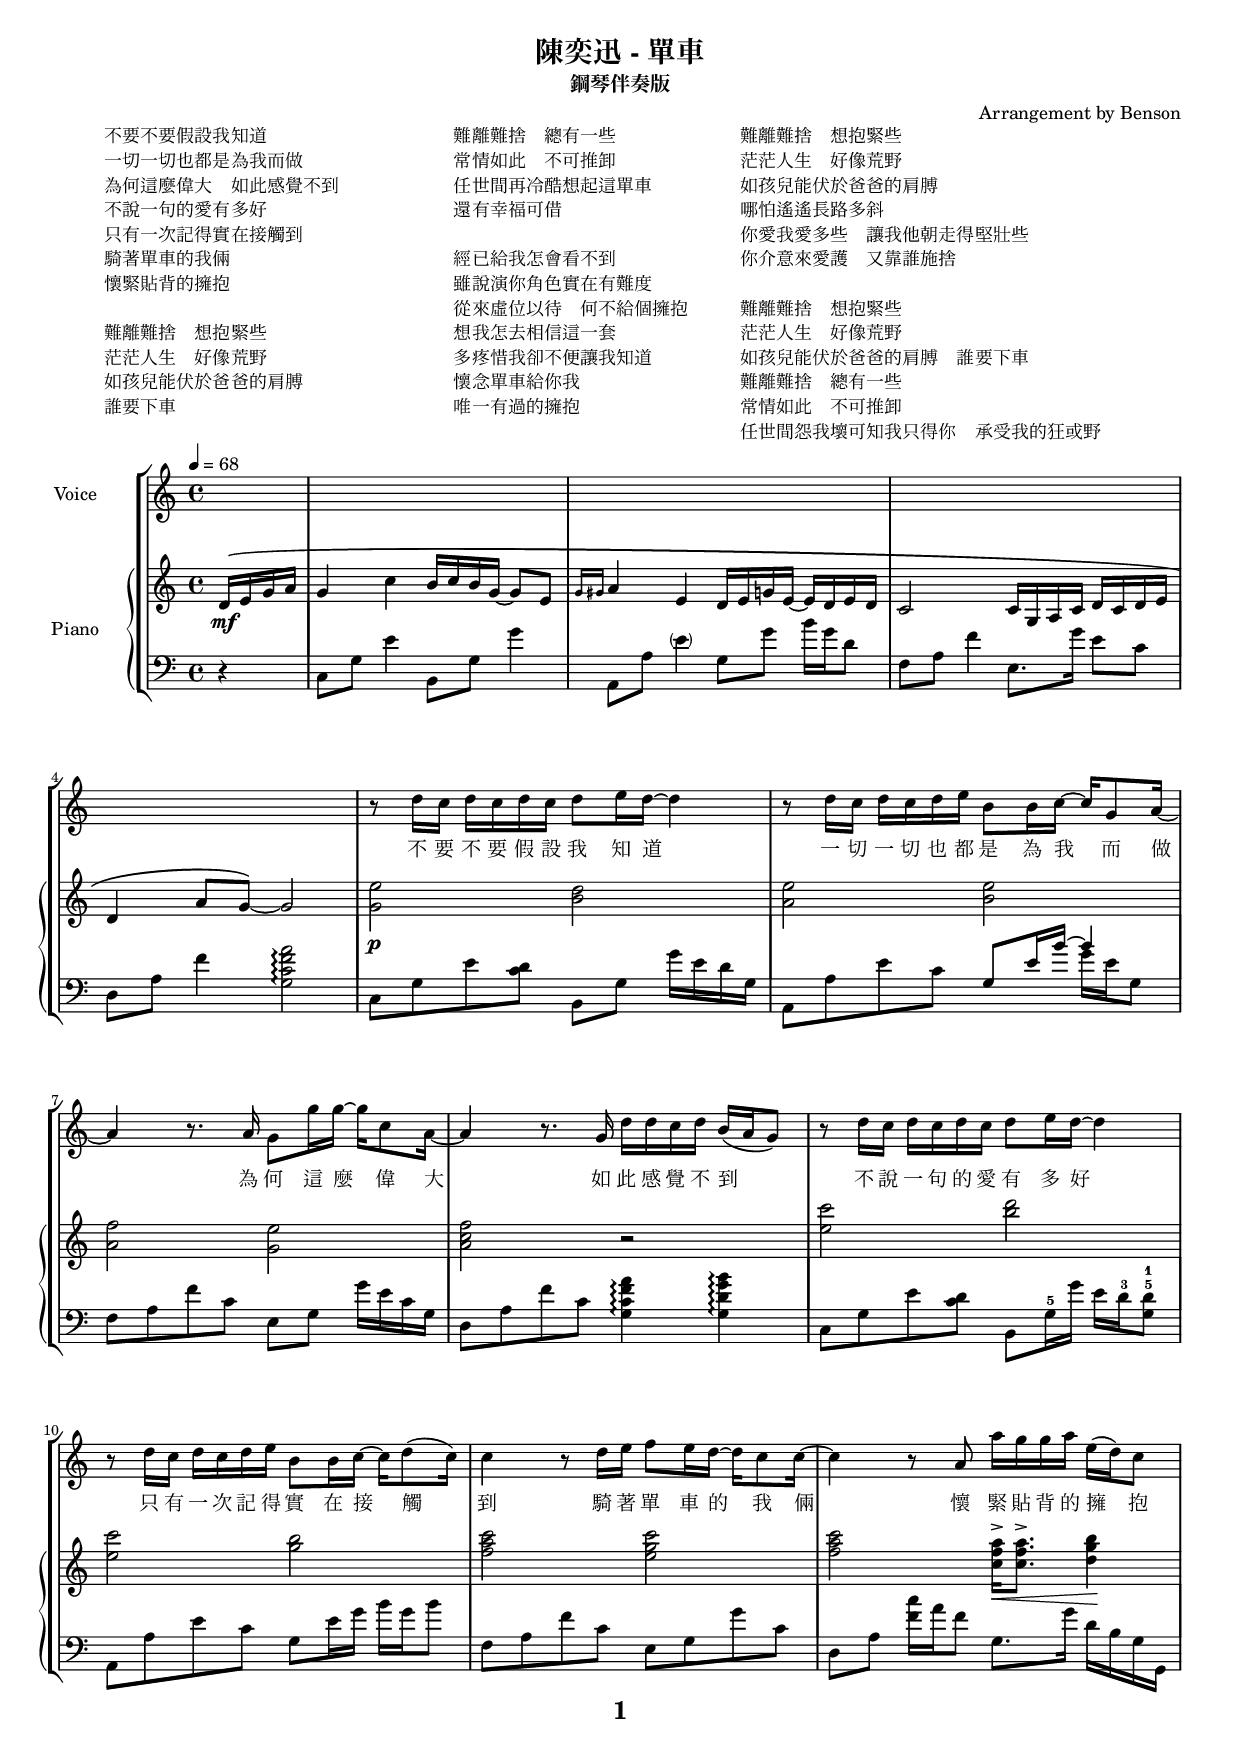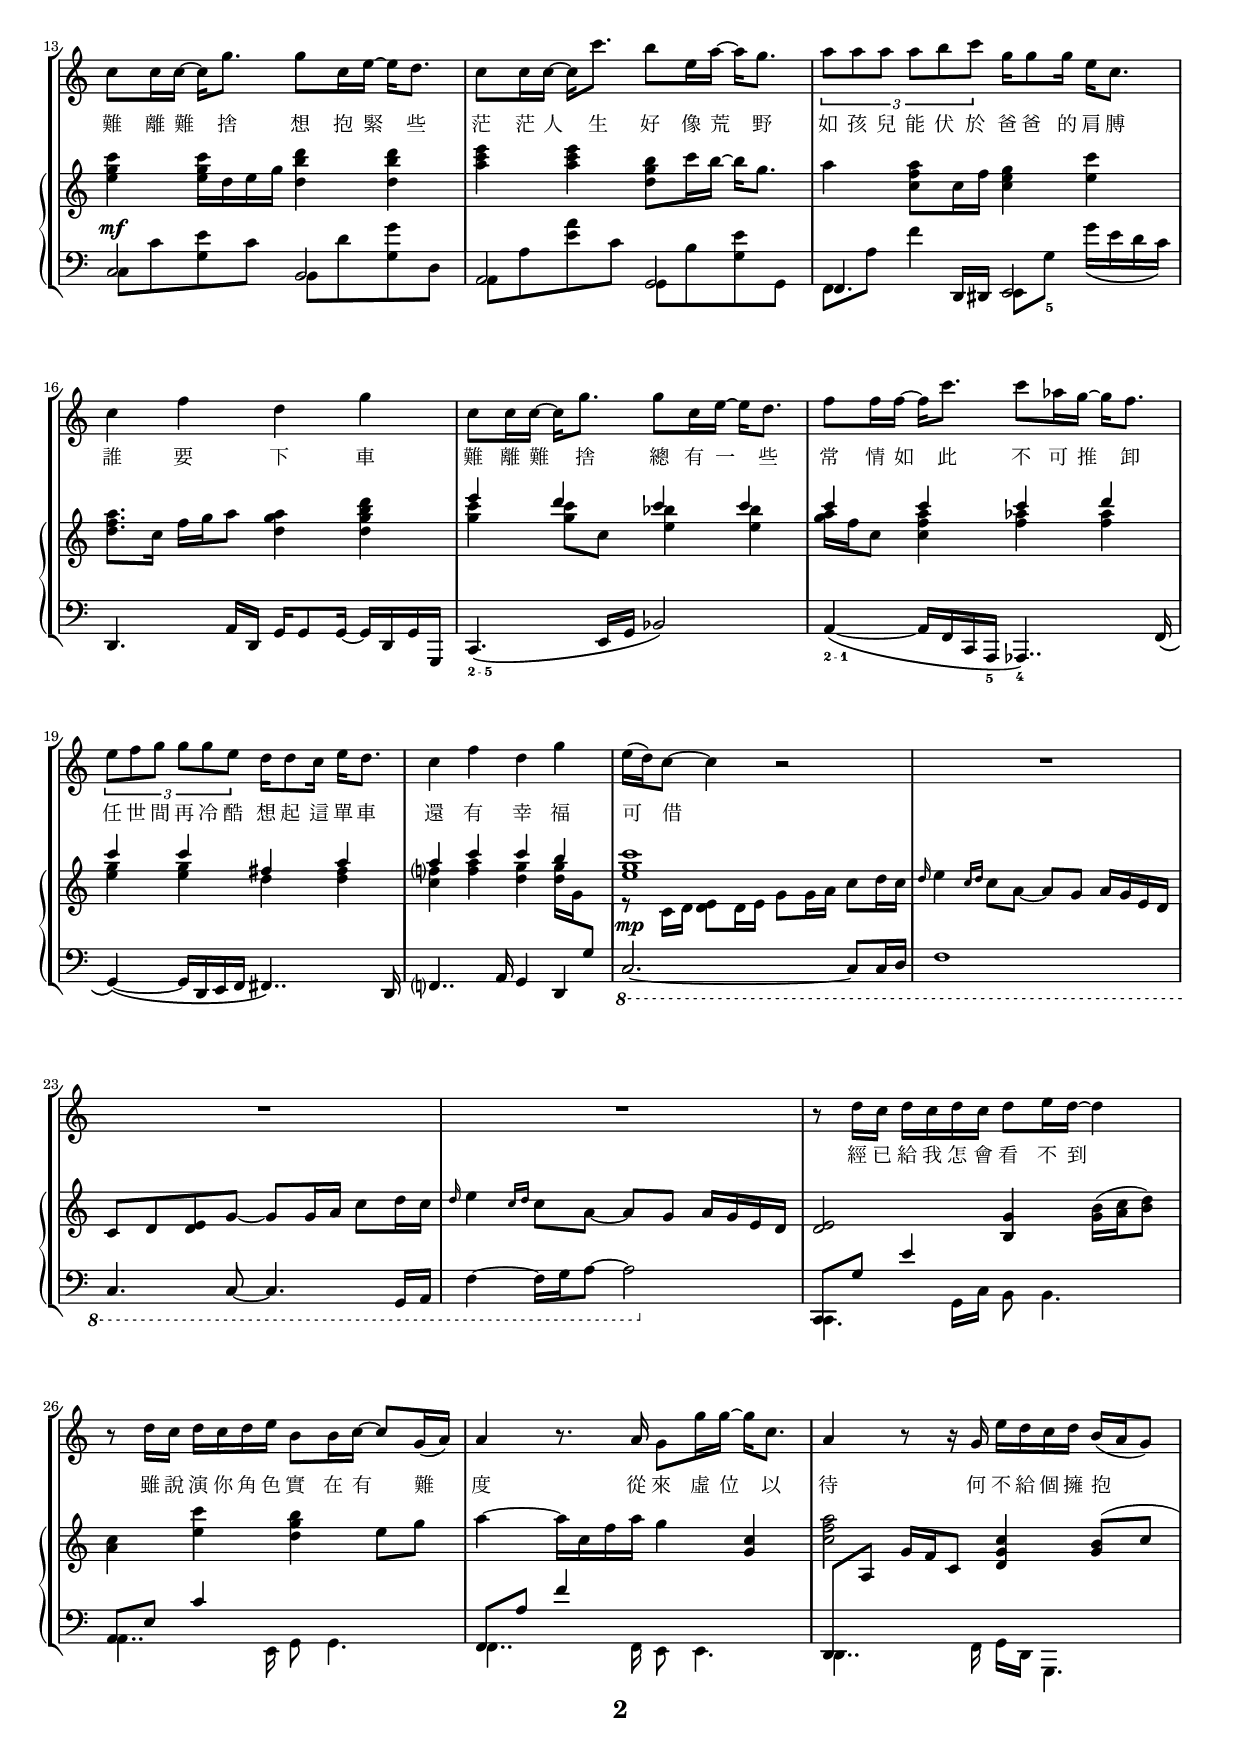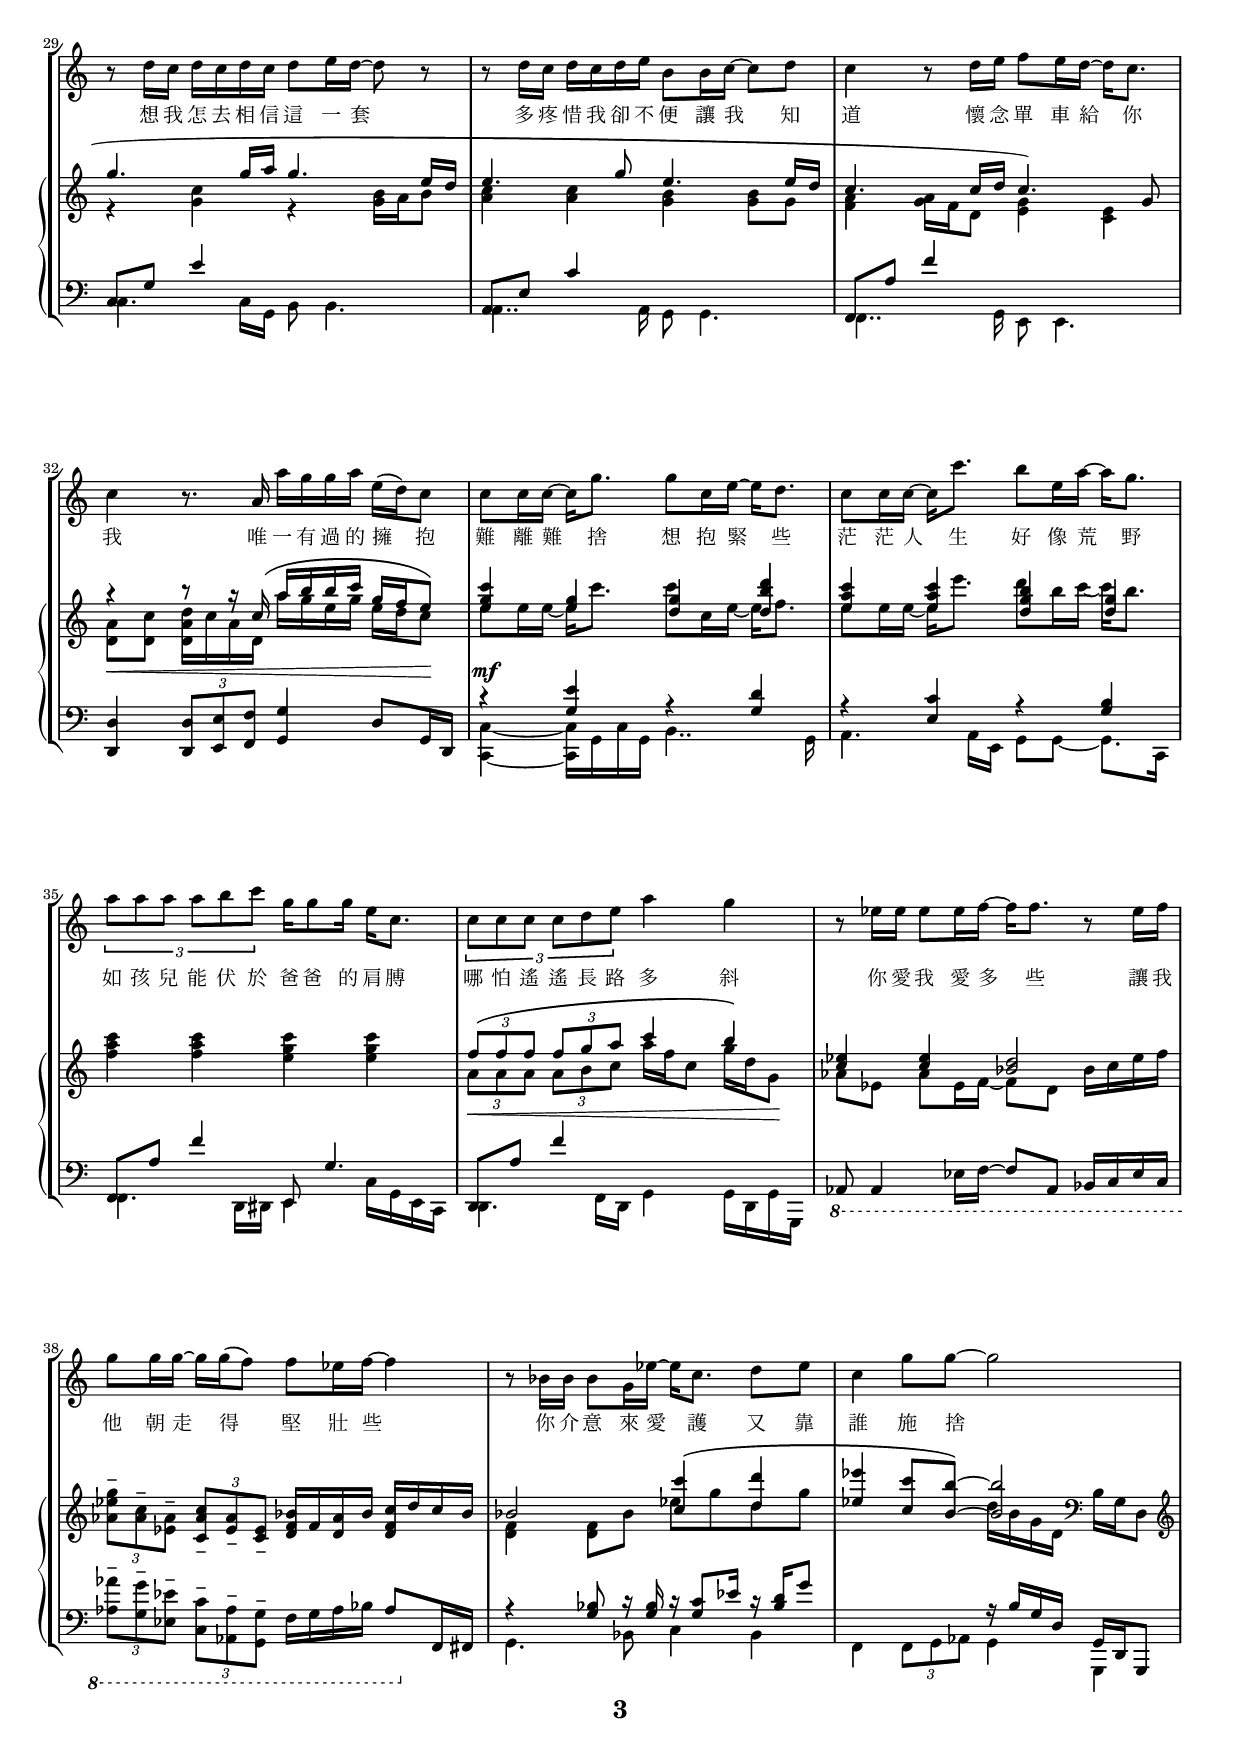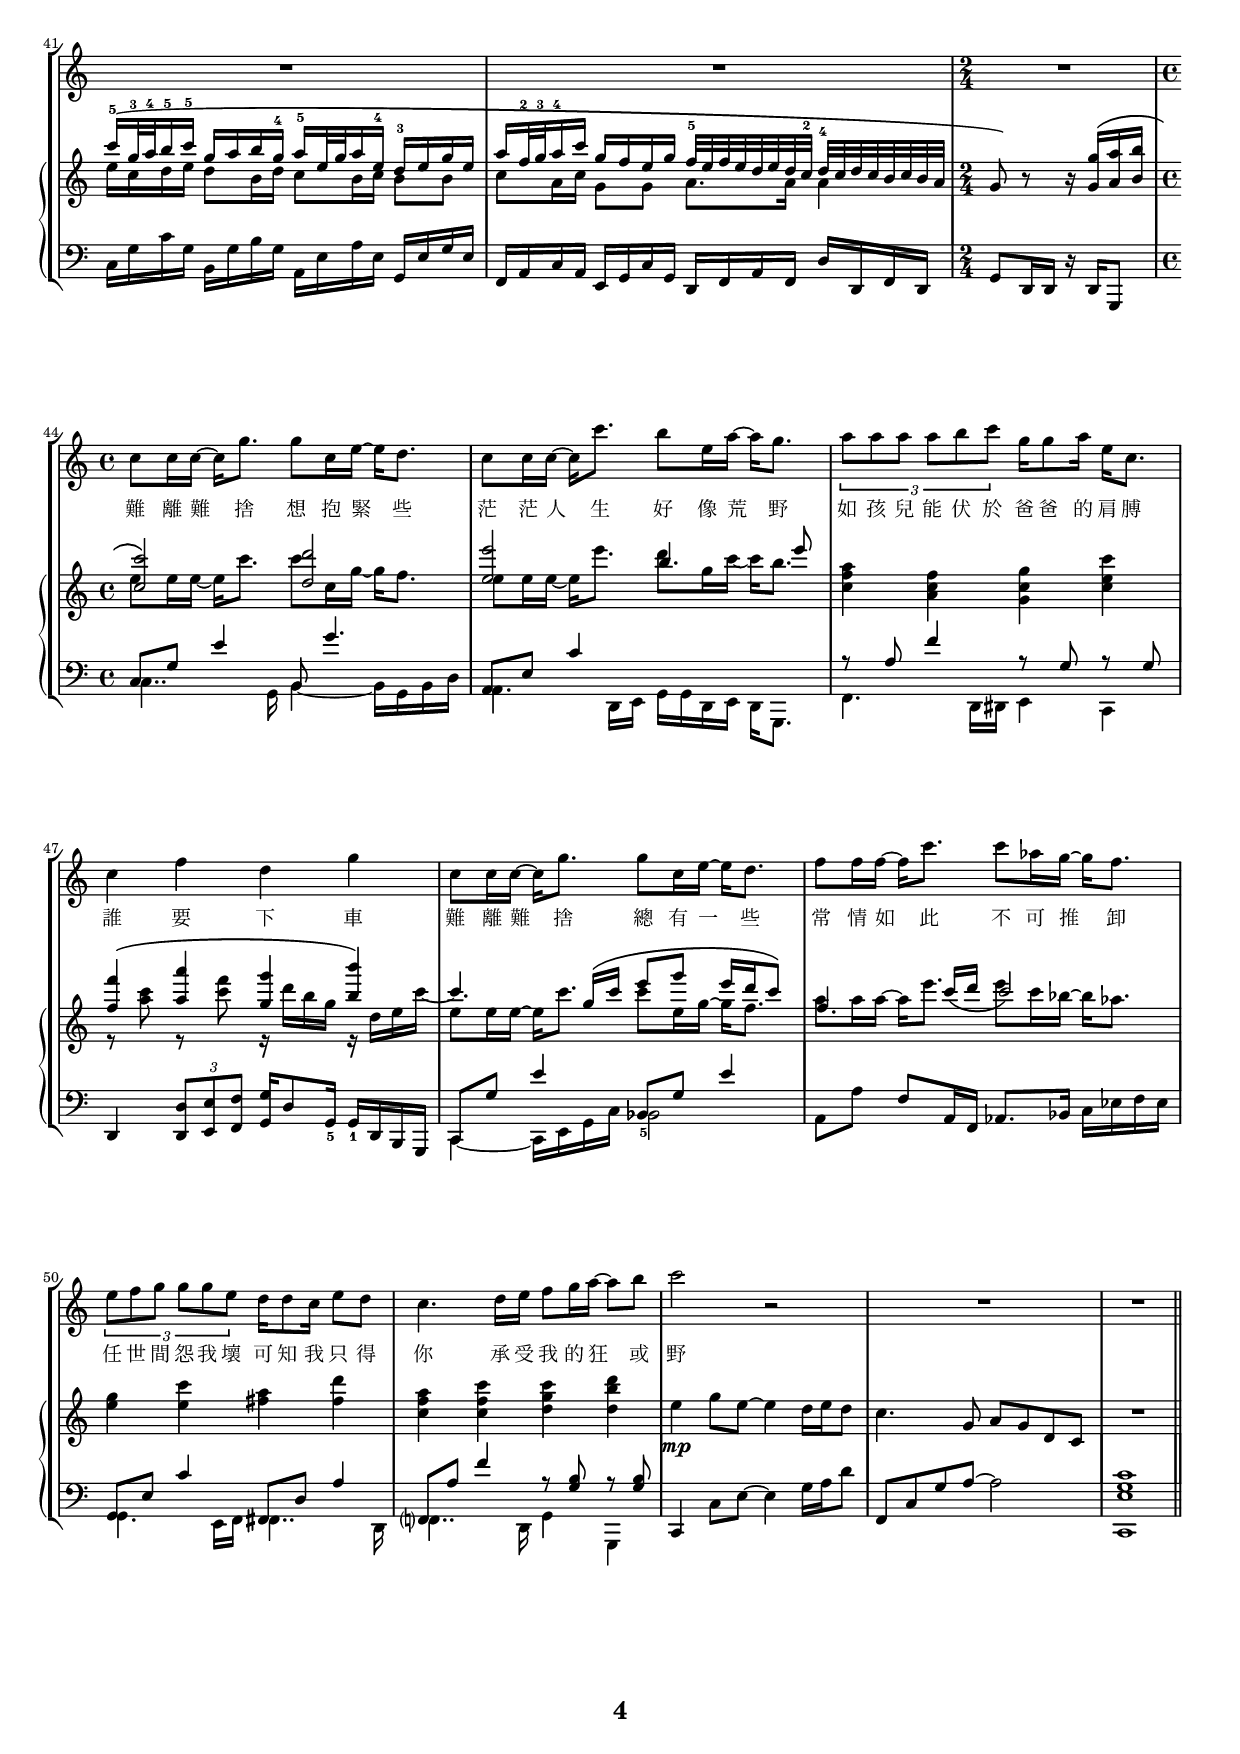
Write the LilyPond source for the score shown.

\version "2.12.0"
#(set-global-staff-size 15.8)
upper = \relative c' {
  \clef treble \key g \major \time 4/4 \tempo 4 = 68
  
\override Script #'padding = #1
  \partial 4
%  \change Staff = lower aes, ees' \change Staff = upper aes bes ees aes, bes ees
  \phrasingSlurUp  a16\( b d e 
  d4 g fis16 g fis d~ d8 b 
  \grace{ d16[ dis] } e4 b a16 b d b~ b a b a 
  g2 g16 d e g a g a b
  a4 e'8 d\)~ d2  \phrasingSlurNeutral

  <d b'>2 <fis a>
  <e b'> <fis b>
  <e c'> <d b'>
  <e g c> r2

  <b' g'>2 <fis' a>
  <b, g'> <d fis>
  <c e g> <b d g>
  <c e g> <g c e>16-> <g c e>8.-> <a d fis>4

  %mf
  <b d g>4 <b d g>16 a b d <a fis' a>4 <a fis' a>
  <e' g b>4 <e g b> <a, d fis>8 g'16 fis~ fis d8.
  e4 <g, c e>8 g16 c <g b d>4 <b g'>
  <a c e>8. g16 c d e8 <a, d e>4 <a d fis a>

  << {b'4 a g g} \\ {<d g>4 <d g>8 g, <b f'>4 <b f'>} >>
  << {g'4 g g a} \\ {<d, e>16 c g8 <g c e>4 <c ees> <c ees>} >>
  << {g'4 g cis, e} \\ {<b d>4 <b d> a <a cis>} >>
  << {e'4 g g fis} \\ {<g, c?>4 <c e> <a d> \stemDown <a d>16 d, \change Staff = lower \stemUp d,8} >>
  \change Staff = upper << {\stemNeutral <b'' d g>1} \\ {r8 g,16 a <a b>8 a16 b d8 d16 e g8 a16 g} >>
  \grace{a16} b4 \grace{g16[ a]} g8 e~ e8 d e16 d b a
  g8 a <a b> d8~ d8 d16 e g8 a16 g
  \grace{a16} b4 \grace{g16[ a]} g8 e~ e8 d e16 d b a

  <a b>2 <fis d'>4 <d' fis>16( <e g> <fis a>8)
  <e g>4 <b' g'> <a d fis> b8 d
  e4~ e16 g, c e d4 <d, g>
  <g c e>2 <a, d g>4 << {<d fis>8( g} \\ {s4} >>

  << {d'4. d16 e d4. b16 a} \\ {r4 <d, g> r <d fis>16 e fis8 } >>
  << {b4. d8 b4. b16 a} \\ {<e g>4 <e g> <d fis> <d fis>8 d} >>
  << {g4. g16 a g4.) d8} \\ {<c e>4 <d e>16 c a8 <b d>4 <g b>} >>
  << {r4 r8 r16 g'\( e' fis fis g d c b8\)} \\ {<a, e'>8 <a g'> <a e' a>16 g' e a, e'' d b d b a g8} >>

  << {<b d g>4 <b d> <a d> <a fis' a>} \\ {b8 b16 b~ b g'8. g8 g,16 b~ b c8.} >>
  << {<b e g>4 <b e g> <a d fis> <a d>} \\ {b8 b16 b~ b b'8. a8 fis16 g~ g fis8.} >>
  << {<c e g>4 <c e g> <b d g> <b d g>}>>
  << {\times 2/3 {c8\( c c} \times 2/3 {c d e} g4 fis\)} \\ {\times 2/3 {e,8 e e} \times 2/3 {e fis g} e'16 c g8 d'16 a d,8 } >>

  << {<g bes>4 <g bes> <f a>2} \\ {ees8 bes ees bes16 c~ c8 a f'16 g bes c} >>
  \times 2/3 {<ees, bes' d>8-- <ees g>-- <bes ees>--} \times 2/3 {<g ees' g>8-- <bes ees>-- <g bes>--} <a c f>16 c <a ees'> f' <a, c g'> a' g f
  << {f2 <g g'>4\( <a a'>} \\ {<a, c>4 <a c>8 f' bes d a d} >>
  << {<bes bes'>4 <g g'>8 <fis fis'>~\) <fis fis'>2} \\ {s2 a16 fis d a \clef bass fis d a8} >>
  << {\clef treble g'''16\(-5 d32-3 e-4 fis16-5 g-5 d e fis d-4 e-5 b32 d e16 b-4 a-3 b d b} \\ {b16 g a b a8 fis16 a g8 fis16 g fis8 fis} >>
  << {e'16 c32-2 d-3 e16-4 g d c b d c32-5 b c b a b a g-2 a-4 g a g fis g fis e} \\ {g8 e16 g d8 d e8. e16 e4} >>
  << {d8\)} \\ {s8} >> r r16 << {<d d'>16\( <e e'> <fis fis'>} \\ {} >>

  << {<g g'>2\) <a a'>2} \\ {b8  b16 b~ b g'8. g8 g,16 d'~ d c8.} >>
  << {<b b'>2 fis'4. b8} \\ {b,8 b16 b~ b b'8. a8 d,16 g~ g fis8.} >>
  <g, c e>4 <e g c> <d g d'> <g b g'>
  << {<c c'>4\( <e e'> <d d'> <fis fis'>\)} \\ {r8 <e g> r <g c> r16 a fis d r a b g'~ } >>

  << {\stemDown b,8 b16 b~ b g'8. g8 b,16 d~ d c8.} \\ {\phrasingSlurUp \stemUp g'4. d16\( g b8 d b16 a g8\)} >>
  << {\stemDown e8 e16 e~ e b'8. b8 g16 f~ f ees8.} \\ {\stemUp c4. g'16\( a g2\)} >>
  <b, d>4 <b g'> <cis e> <cis a'>
  <g c e> <g c g'> <a d g> <a fis' a>

  b4 d8 b~ b4 a16 b a8
  g4. d8 e d a g R1 \bar "||"

}


lower = \relative c {
  \clef bass \key g \major \time 4/4

\override Script #'padding = #1
\override ParenthesesItem #'font-size = #-2
\override TextScript #'staff-padding = #2

  \partial 4 r4
  g8 d' b'4 fis,8 d' d'4
  e,,8 e' \parenthesize b'4 d,8 d' fis16 d a8
  c, e c'4 b,8. d'16 b8 g 
  a,8 e' c'4 <d, g c e>2\arpeggio

  g,8 d' b' <g a> fis, d' d'16 b a d,
  e,8 e' b' g << {d b'16 fis'~ fis4} \\ { s4 d16 b d,8} >>
  c8 e c' g b, d  d'16 b g d
  a8 e' c' g <d g c e>4\arpeggio <d a' d fis>\arpeggio

  g,8 d' b' <g a> fis, d'16-5 d' b a-3 \set fingeringOrientations = #'(up) <d,-5 a'-1>8
  e, e' b' g d b'16 d fis d fis8
  c,8 e c' g b, d d' g,
  a, e' <c' g'>16 e c8 d,8. d'16 a fis d d,
  
  << {g2 fis} \\ {g8 g' <d b'> g fis, a' <d, d'> a} >>
  << {e2 d} \\ {e8 e' <b' e> g d, fis' <d b'> d,} >>
  << {c4. a16 ais b2} \\ {c8 e' c'4 b,,8 d'-5 d'16\( b a g\)} >>
     a,,4. e'16 a, d d8 d16~ d a d d,

  g4.\(_\markup { \finger "2 - 5" } b16 d f2\)
  e4~\(_\markup { \finger "2 - 1" } e16 c g \set fingeringOrientations = #'(down) e_\markup { \finger "5" } ees4..\)_\markup { \finger "4" } c'16\(
  d4~\)\( d16 a b c cis4..\) a16
  c?4.. e16 d4 a

  \ottava #-1 g2.~ g8 g16 a
  c1
  g4. g8~ g4. d16 e
  c'4~ c16 d e8~ e2 \ottava #0

  << {g,8 d'' b'4} \\ {g,,4. d'16 g fis8 fis4.} >>
  << {e8 b' g'4} \\ {e,4.. b16 d8 d4.} >>
  << {c8 e' c'4} \\ {c,,4.. c16 b8 b4.} >>
  << {a8 \change Staff = upper e'' d'16 c g8 \change Staff = lower} \\ {a,,4.. c16 d a d,4.} >>

  << {g'8 d' b'4} \\ {g,4. g16 d fis8 fis4.} >>
  << {e8 b' g'4} \\ {e,4.. e16 d8 d4.} >>
  << {c8 e' c'4} \\ {c,,4.. d16 b8 b4.} >>
  <a a'>4 \times 2/3 {<a a'>8 <b b'> <c c'>} <d d'>4 a'8 d,16 a

  << {r4 <d' b'> r4 <d a'>} \\ {<g,, g'>4~ <g g'>16 d' g d fis4.. d16} >>
  << {r4 <b' g'> r4 <d fis> } \\ {e,4. e16 b d8 d~ d8. g,16} >>
  << {c8 e' c'4 b,,8 d'4.} \\ {c,4. a16 ais b4 g'16 d b g} >>
  << {a8 e'' c'4} \\ {a,,4. c16 a d4 d16 a d d,} >>

  \ottava #-1 ees8 ees4 bes'16 c16~ c8 ees, f16 g bes g
  \times 2/3 {<ees' ees'>8-- <d d'>-- <bes bes'>--} \times 2/3 {<g g'>-- <ees ees'>-- <d d'>--} c'16 d ees f ees8 \ottava #0 c16 cis
  << {r4 <d' f>8 r16 <d f> r <d g>8 bes'16 r <f a> d'8} \\ {d,,4. f8 g4 f4} >>
  << {s2 r16 fis' d a d, a d,8} \\ {c'4 \times 2/3 {c8 d ees} d4 d,} >>
  g'16 d' g d fis, d' fis d e, b' e b d, b' d b
  c, e g e b d g d a c e c a' a, c a
  d8 a16 a r a d,8

  << {g'8 d' b'4 fis,8 d''4.} \\ {g,,4.. d16 fis4~ fis16 d fis a } >>
  << {e8 b' g'4} \\ {e,4. a,16 b d d a b a d,8.} >>
  << {r8 e'' c'4 r8 d, r d} \\ {c,4. a16 ais b4 g}   >>
  a4 \times 2/3 {<a a'>8 <b b'> <c c'>} <d d'>16 a'8 \set fingeringOrientations = #'(down) <d,-5>16 <d-1> a fis d

  << {g8 d'' b'4 \set fingeringOrientations = #'(down) <f,-5>8 d' b'4} \\ {g,,4~ g16 b d g f2} >>
  e8 e' c8 e,16 c ees8. f16 g bes c bes
  << {d,8 b' g'4 cis,,8 a' e'4} \\ {d,4. b16 c cis4.. a16} >>
  << {c?8 e' c'4 r8 <d, fis> r <d fis>} \\ {c,4.. a16 d4 d,} >>

  g4 g'8 b~ b4 d16 e a8 c,,8 g' d' e~ e2 <g,, b' d g>1
}

melody = \relative c' {
  \clef treble \key g \major \time 4/4
\override Script #'padding = #2
  \partial 4 s4 s1 s1 s1 s1
  r8 a'16 g a g a g a8 b16 a~ a4
  r8 a16 g a g a b fis8 fis16 g~ g16 d8 e16~
  e4 r8. e16 d8 d'16 d~ d16 g,8 e16~
  e4 r8. d16 a' a g a fis( e d8)

  r8 a'16 g a g a g a8 b16 a~ a4
  r8 a16 g a g a b fis8 fis16 g~ g16 a8( g16)
  g4 r8 a16 b c8 b16 a~ a g8 g16~
  g4 r8 e e'16 d d e b( a) g8 \pageBreak

  g8 g16 g~ g d'8. d8 g,16 b~ b a8. 
  g8 g16 g~ g g'8. fis8 b,16 e~ e d8.
  \times 2/3 {e8 e e e fis g} d16 d8 d16 b g8.
  g4 c a d

  g,8 g16 g~ g d'8. d8 g,16 b~ b a8.
  c8 c16 c~ c g'8. g8 ees16 d~ d c8.
  \times 2/3 {b8 c d d d b} a16 a8 g16 b a8.
  g4 c a d
  b16( a) g8~ g4 r2
  R1 R1 R1
  

  r8 a16 g a g a g a8 b16 a~ a4
  r8 a16 g a g a b fis8 fis16 g~ g8 d16( e)
  e4 r8. e16 d8 d'16 d~ d16 g,8.
  e4 r8 r16 d b' a g a fis( e d8) \pageBreak

  r8 a'16 g a g a g a8 b16 a~ a8 r8
  r8 a16 g a g a b fis8 fis16 g~ g8 a
  g4 r8 a16 b c8 b16 a~ a16 g8.
  g4 r8. e16 e' d d e b( a) g8

  g8 g16 g~ g d'8. d8 g,16 b~ b a8.
  g8 g16 g~ g g'8. fis8 b,16 e~ e d8.
  \times 2/3 {e8 e e e fis g} d16 d8 d16 b g8.
  \times 2/3 {g8 g g g a b} e4 d

  r8 bes16 bes bes8 bes16 c~ c c8. r8 bes16 c
  d8 d16 d~ d d16( c8) c8 bes16 c~ c4
  r8 f,16 f f8 d16 bes'~ bes g8. a8 bes
  g4 d'8 d~ d2 \pageBreak

  R1 R1 \time 2/4 R2

  \time 4/4 g,8 g16 g~ g d'8. d8 g,16 b~ b a8.
  g8 g16 g~ g g'8. fis8 b,16 e~ e d8.
  \times 2/3 {e8 e e e fis g} d16 d8 e16 b g8.
  g4 c a d

  g,8 g16 g~ g d'8. d8 g,16 b~ b a8.
  c8 c16 c~ c g'8. g8 ees16 d~ d c8.
  \times 2/3 {b8 c d d d b} a16 a8 g16 b8 a
  g4. a16 b c8 d16 e~ e8 fis
  g2 r2 R1 R1
  
}
\addlyrics {
不 要 不 要 假 設 我 知 道
一 切 一 切 也 都 是 為 我 而 做
為 何 這 麼 偉 大 如 此 感 覺 不 到
不 說 一 句 的 愛 有 多 好
只 有 一 次 記 得 實 在 接 觸 到
騎 著 單 車 的 我 倆 懷 緊 貼 背 的 擁 抱

難 離 難 捨 想 抱 緊 些 茫 茫 人 生 好 像 荒 野
如 孩 兒 能 伏 於 爸 爸 的 肩 膊 誰 要 下 車
難 離 難 捨 總 有 一 些 常 情 如 此 不 可 推 卸
任 世 間 再 冷 酷 想 起 這 單 車 還 有 幸 福 可 借
 
經 已 給 我 怎 會 看 不 到
雖 說 演 你 角 色 實 在 有 難 度
從 來 虛 位 以 待 何 不 給 個 擁 抱
想 我 怎 去 相 信 這 一 套
多 疼 惜 我 卻 不 便 讓 我 知 道
懷 念 單 車 給 你 我 唯 一 有 過 的 擁 抱

難 離 難 捨 想 抱 緊 些 茫 茫 人 生 好 像 荒 野
如 孩 兒 能 伏 於 爸 爸 的 肩 膊
哪 怕 遙 遙 長 路 多 斜
你 愛 我 愛 多 些 讓 我 他 朝 走 得 堅 壯 些
你 介 意 來 愛 護 又 靠 誰 施 捨 

難 離 難 捨 想 抱 緊 些 茫 茫 人 生 好 像 荒 野
如 孩 兒 能 伏 於 爸 爸 的 肩 膊 誰 要 下 車
難 離 難 捨 總 有 一 些 常 情 如 此 不 可 推 卸
任 世 間 怨 我 壞 可 知 我 只 得 你 承 受 我 的 狂 或 野
}

  \markup {
   \fill-line {
    \hspace #-3
    \column {
  \line { 不要不要假設我知道 }
  \line { 一切一切也都是為我而做 }
  \line { 為何這麼偉大　如此感覺不到 }
  \line { 不說一句的愛有多好 }
  \line { 只有一次記得實在接觸到 }
  \line { 騎著單車的我倆 }
  \line { 懷緊貼背的擁抱 }
  \line { 　 }
  \line { 難離難捨　想抱緊些 }
  \line { 茫茫人生　好像荒野 }
  \line { 如孩兒能伏於爸爸的肩膊 }
  \line { 誰要下車 }
    }
    \hspace #-3
    \column {
  \line { 難離難捨　總有一些 }
  \line { 常情如此　不可推卸 }
  \line { 任世間再冷酷想起這單車 }
  \line { 還有幸福可借 }
  \line {　}
  \line { 經已給我怎會看不到 }
  \line { 雖說演你角色實在有難度 }
  \line { 從來虛位以待　何不給個擁抱 }
  \line { 想我怎去相信這一套 }
  \line { 多疼惜我卻不便讓我知道 }
  \line { 懷念單車給你我 }
  \line { 唯一有過的擁抱 }
    }
    \hspace #-3
    \column {
  \line { 難離難捨　想抱緊些 }
  \line { 茫茫人生　好像荒野 }
  \line { 如孩兒能伏於爸爸的肩膊 }
  \line { 哪怕遙遙長路多斜 }
  \line { 你愛我愛多些　讓我他朝走得堅壯些 }
  \line { 你介意來愛護　又靠誰施捨 }
  \line { 　 }
  \line { 難離難捨　想抱緊些 }
  \line { 茫茫人生　好像荒野 }
  \line { 如孩兒能伏於爸爸的肩膊　誰要下車 }
  \line { 難離難捨　總有一些 }
  \line { 常情如此　不可推卸 }
  \line { 任世間怨我壞可知我只得你　承受我的狂或野 }
    }
   \hspace #1
   }
  }

dynamics = {
  s4\mf s1 s1 s1 s1
  s1\p s1 s1 s1 s1 s1 s1 s2 s4\< s4\!
  s1\mf s1 s1 s1 s1 s1 s1 s1
  s1\mp s1 s1 s1 s1 s1 s1 s1 s1 s1 s1 s2.\< s8 s8\!
  s1\mf s1 s1 s2.\< s8 s8\!
  s1 s1 s1 s1
  s1 s1 s2
  s1 s1 s1 s1 s1 s1 s1 s1
  s1\mp s1 s1
}

\paper {
  print-first-page-number = ##t
  oddHeaderMarkup = \markup \fill-line { " " }
  evenHeaderMarkup = \markup \fill-line { " " }
  oddFooterMarkup = \markup { \fill-line {
    \bold \fontsize #3 \on-the-fly #print-page-number-check-first
    \fromproperty #'page:page-number-string } }
  evenFooterMarkup = \markup { \fill-line {
    \bold \fontsize #3 \on-the-fly #print-page-number-check-first
    \fromproperty # 'page:page-number-string } }
% #(define page-breaking ly:page-turn-breaking)
% \context {
%   \PianoStaffContext
%   \override VerticalAlignment #'forced-distance = #6
% }
}

\header {
  title = \markup \center-align { "陳奕迅 - 單車" }
  subtitle = "鋼琴伴奏版"
  arranger = \markup { "Arrangement by Benson" }
}

\score {
  \new Score \with {
    \override NonMusicalPaperColumn #'page-break-permission = ##f
  } {
  \new StaffGroup <<
    \new Staff = "melody" \transpose g c' { \melody }  <<
      \set Staff.instrumentName = #"Voice  "
      \set Staff.midiInstrument = "pan flute"
      \set Staff.midiMinimumVolume = #0.8
    >>
    \new PianoStaff <<
      \set PianoStaff.instrumentName = #"Piano  "
      \new Staff = "upper" \transpose g c' { \upper }
      \new Dynamics = "dynamics" \dynamics
      \new Staff = "lower" \transpose g c' { \lower }
    >>
  >>
  }
  \layout {
    \context {
      \type "Engraver_group"
      \name Dynamics
      \alias Voice
      \consists "Output_property_engraver"
      \consists "Piano_pedal_engraver"
      \consists "Script_engraver"
      \consists "New_dynamic_engraver"
      \consists "Dynamic_align_engraver"
      \consists "Text_engraver"
      \consists "Skip_event_swallow_translator"
      \consists "Axis_group_engraver"

      \override DynamicLineSpanner #'Y-offset = #0
      \override TextScript #'font-size = #2
      \override TextScript #'font-shape = #'italic
      \override VerticalAxisGroup #'minimum-Y-extent = #'(-1 . 1)
    }
    \context {
      \PianoStaff
      \accepts Dynamics
    }
  }
  \midi { }
}

